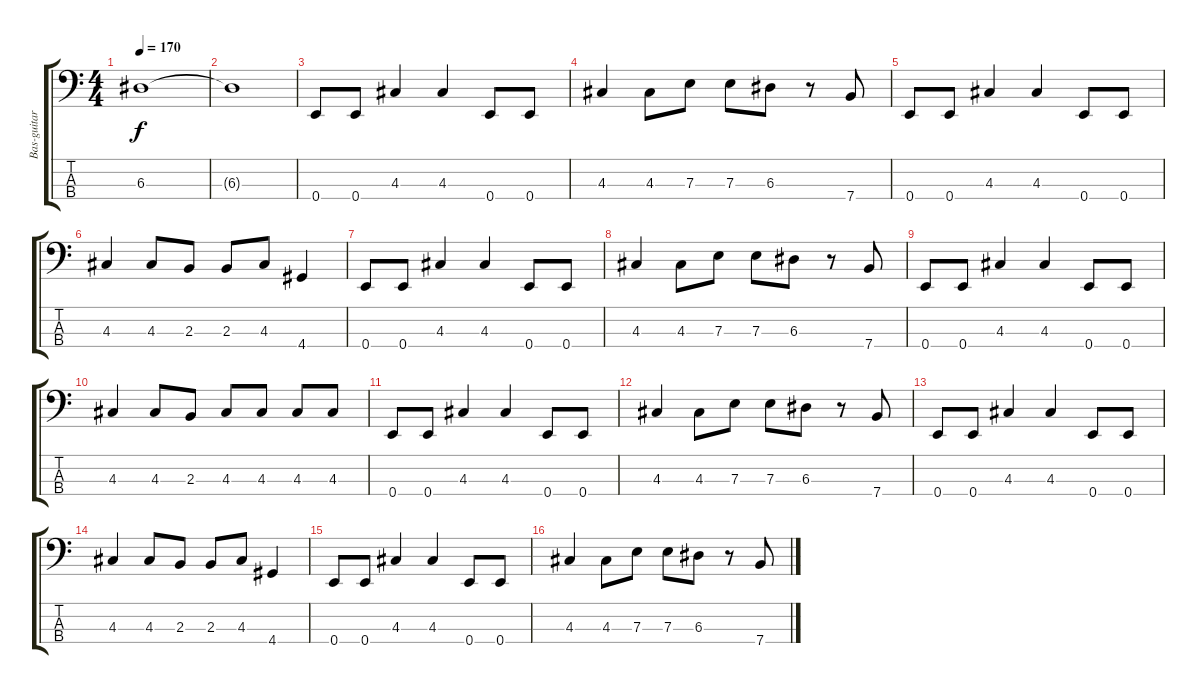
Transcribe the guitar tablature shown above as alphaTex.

\track ("Bas-guitar" "Bas-guitar") {instrument electricbassfinger}
\staff {score tabs}
\tuning (G2 D2 A1 E1) {hide}
\ts (4 4)
\tempo 170
\clef f4
\ks c
6.3.1{dy f} |
6.3{t}.1 |
0.4.8 0.4.8 4.3.4 4.3.4 0.4.8 0.4.8 |
4.3.4 4.3.8 7.3.8 7.3.8 6.3.8 r.8 7.4.8 |
0.4.8 0.4.8 4.3.4 4.3.4 0.4.8 0.4.8 |
4.3.4 4.3.8 2.3.8 2.3.8 4.3.8 4.4.4 |
0.4.8 0.4.8 4.3.4 4.3.4 0.4.8 0.4.8 |
4.3.4 4.3.8 7.3.8 7.3.8 6.3.8 r.8 7.4.8 |
0.4.8 0.4.8 4.3.4 4.3.4 0.4.8 0.4.8 |
4.3.4 4.3.8 2.3.8 4.3.8 4.3.8 4.3.8 4.3.8 |
0.4.8 0.4.8 4.3.4 4.3.4 0.4.8 0.4.8 |
4.3.4 4.3.8 7.3.8 7.3.8 6.3.8 r.8 7.4.8 |
0.4.8 0.4.8 4.3.4 4.3.4 0.4.8 0.4.8 |
4.3.4 4.3.8 2.3.8 2.3.8 4.3.8 4.4.4 |
0.4.8 0.4.8 4.3.4 4.3.4 0.4.8 0.4.8 |
4.3.4 4.3.8 7.3.8 7.3.8 6.3.8 r.8 7.4.8
